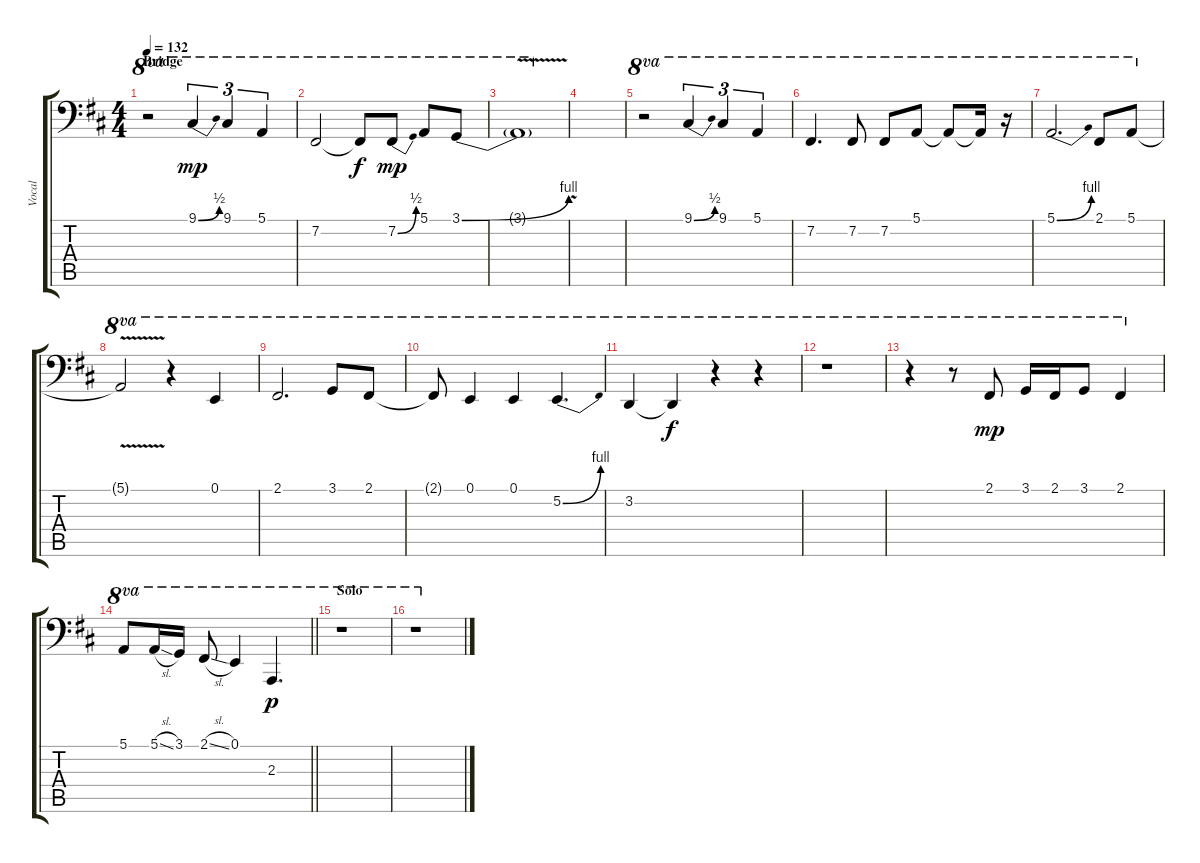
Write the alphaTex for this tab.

\track ("Vocal" "Vocal") {instrument oboe}
\staff {score tabs}
\tuning (E3 B2 G2 D2 A1 E1) {hide}
\ts (4 4)
\section ("" "Bridge")
\tempo 132
\clef f4
\ks d
r.2{ot 8va dy mp} 9.1{be (bend 0 0 60 2)}.4{tu (3 2) ot 8va} 9.1.4{tu (3 2) ot 8va} 5.1.4{tu (3 2) ot 8va} |
7.2.2{ot 8va} 7.2{t}.8{ot 8va dy f} 7.2{be (bend 0 0 60 2)}.8{ot 8va dy mp} 5.1.8{ot 8va} 3.1{be (bend 0 0 60 4)}.8{ot 8va} |
3.1{v t}.1{ot 8va} |
|
r.2{ot 8va} 9.1{be (bend 0 0 60 2)}.4{tu (3 2) ot 8va} 9.1.4{tu (3 2) ot 8va} 5.1.4{tu (3 2) ot 8va} |
7.2.4{d ot 8va} 7.2.8{ot 8va} 7.2.8{ot 8va} 5.1.8{ot 8va} 5.1{t}.8{ot 8va} 5.1{t}.16{ot 8va} r.16{ot 8va} |
5.1{be (bend 0 0 60 4)}.2{d ot 8va} 2.1.8{ot 8va} 5.1.8{ot 8va} |
5.1{v t}.2{ot 8va} r.4{ot 8va} 0.1.4{ot 8va} |
2.1.2{d ot 8va} 3.1.8{ot 8va} 2.1.8{ot 8va} |
2.1{t}.8{ot 8va} 0.1.4{ot 8va} 0.1.4{ot 8va} 5.2{be (bend 0 0 60 4)}.4{d ot 8va} |
3.2.4{ot 8va} 3.2{t}.4{ot 8va dy f} r.4{ot 8va} r.4{ot 8va} |
r.1{ot 8va} |
r.4{ot 8va} r.8{ot 8va} 2.1.8{ot 8va dy mp} 3.1.16{ot 8va} 2.1.16{ot 8va} 3.1.8{ot 8va} 2.1.4{ot 8va} |
\barLineRight lightlight
5.1.8{ot 8va} 5.1{sl}.16{ot 8va} 3.1.16{ot 8va} 2.1{sl}.8{ot 8va} 0.1.4{ot 8va} 2.3.4{d ot 8va dy p} |
\section ("" "Solo")
r.1{ot 8va} |
r.1{ot 8va}
